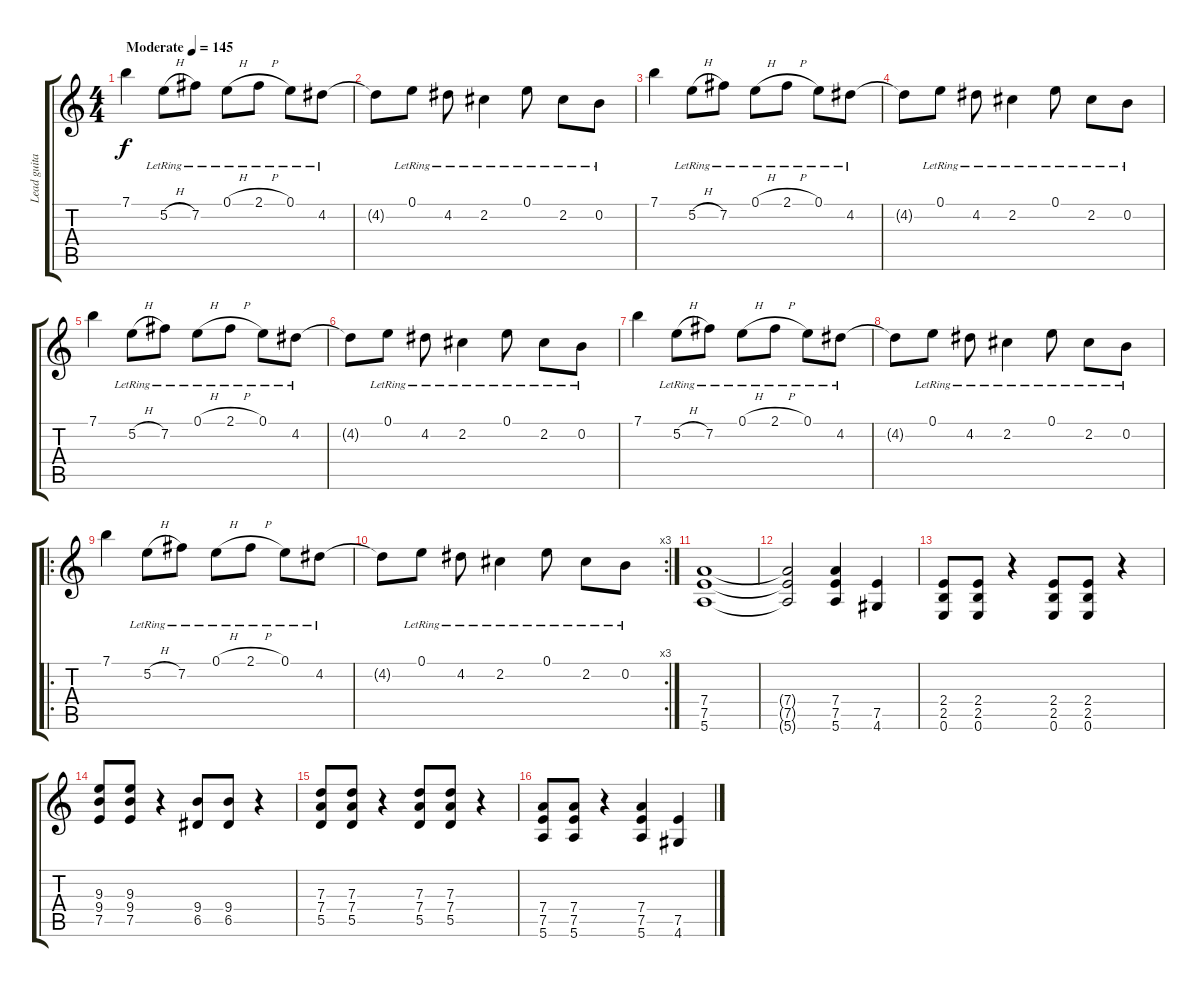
\track ("Lead guitar" "Lead guita") {instrument distortionguitar}
\staff {score tabs}
\tuning (E4 B3 G3 D3 A2 E2) {hide}
\ts (4 4)
\tempo (145 "Moderate")
\clef g2
\ks c
7.1.4{dy f instrument distortionguitar} 5.2{h lr}.8 7.2{lr}.8 0.1{h lr}.8 2.1{h lr}.8 0.1{lr}.8 4.2{lr}.8 |
4.2{t}.8 0.1{lr}.8 4.2{lr}.8 2.2{lr}.4 0.1{lr}.8 2.2{lr}.8 0.2{lr}.8 |
7.1.4 5.2{h lr}.8 7.2{lr}.8 0.1{h lr}.8 2.1{h lr}.8 0.1{lr}.8 4.2{lr}.8 |
4.2{t}.8 0.1{lr}.8 4.2{lr}.8 2.2{lr}.4 0.1{lr}.8 2.2{lr}.8 0.2{lr}.8 |
7.1.4 5.2{h lr}.8 7.2{lr}.8 0.1{h lr}.8 2.1{h lr}.8 0.1{lr}.8 4.2{lr}.8 |
4.2{t}.8 0.1{lr}.8 4.2{lr}.8 2.2{lr}.4 0.1{lr}.8 2.2{lr}.8 0.2{lr}.8 |
7.1.4 5.2{h lr}.8 7.2{lr}.8 0.1{h lr}.8 2.1{h lr}.8 0.1{lr}.8 4.2{lr}.8 |
4.2{t}.8 0.1{lr}.8 4.2{lr}.8 2.2{lr}.4 0.1{lr}.8 2.2{lr}.8 0.2{lr}.8 |
\ro
7.1.4 5.2{h lr}.8 7.2{lr}.8 0.1{h lr}.8 2.1{h lr}.8 0.1{lr}.8 4.2{lr}.8 |
\rc 3
4.2{t}.8 0.1{lr}.8 4.2{lr}.8 2.2{lr}.4 0.1{lr}.8 2.2{lr}.8 0.2{lr}.8 |
(7.4 7.5 5.6).1 |
(7.4{t} 7.5{t} 5.6{t}).2 (7.4 7.5 5.6).4 (7.5 4.6).4 |
(2.4 2.5 0.6).8 (2.4 2.5 0.6).8 r.4 (2.4 2.5 0.6).8 (2.4 2.5 0.6).8 r.4 |
(9.3 9.4 7.5).8 (9.3 9.4 7.5).8 r.4 (9.4 6.5).8 (9.4 6.5).8 r.4 |
(7.3 7.4 5.5).8 (7.3 7.4 5.5).8 r.4 (7.3 7.4 5.5).8 (7.3 7.4 5.5).8 r.4 |
(7.4 7.5 5.6).8 (7.4 7.5 5.6).8 r.4 (7.4 7.5 5.6).4 (7.5 4.6).4
